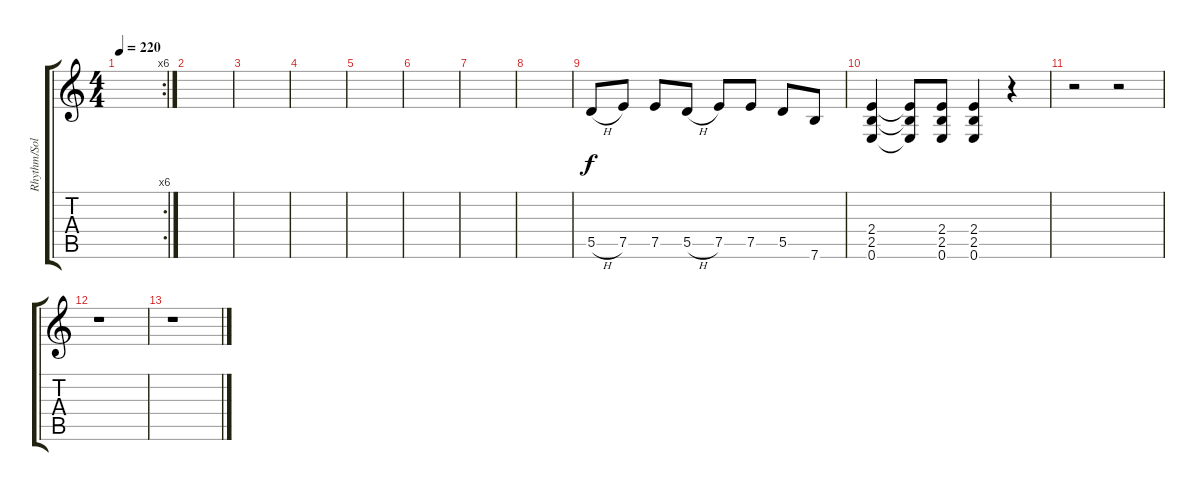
\track ("Rhythm/Solo" "Rhythm/Sol") {instrument distortionguitar}
\staff {score tabs}
\tuning (E4 B3 G3 D3 A2 E2) {hide}
\rc 6
\ts (4 4)
\tempo 220
\clef g2
\ks c
|
|
|
|
|
|
|
|
5.5{h}.8 7.5.8 7.5.8 5.5{h}.8 7.5.8 7.5.8 5.5.8 7.6.8 |
(2.4 2.5 0.6).4 (2.4{t} 2.5{t} 0.6{t}).8 (2.4 2.5 0.6).8 (2.4 2.5 0.6).4 r.4 |
r.2 r.2 |
r.1 |
r.1
